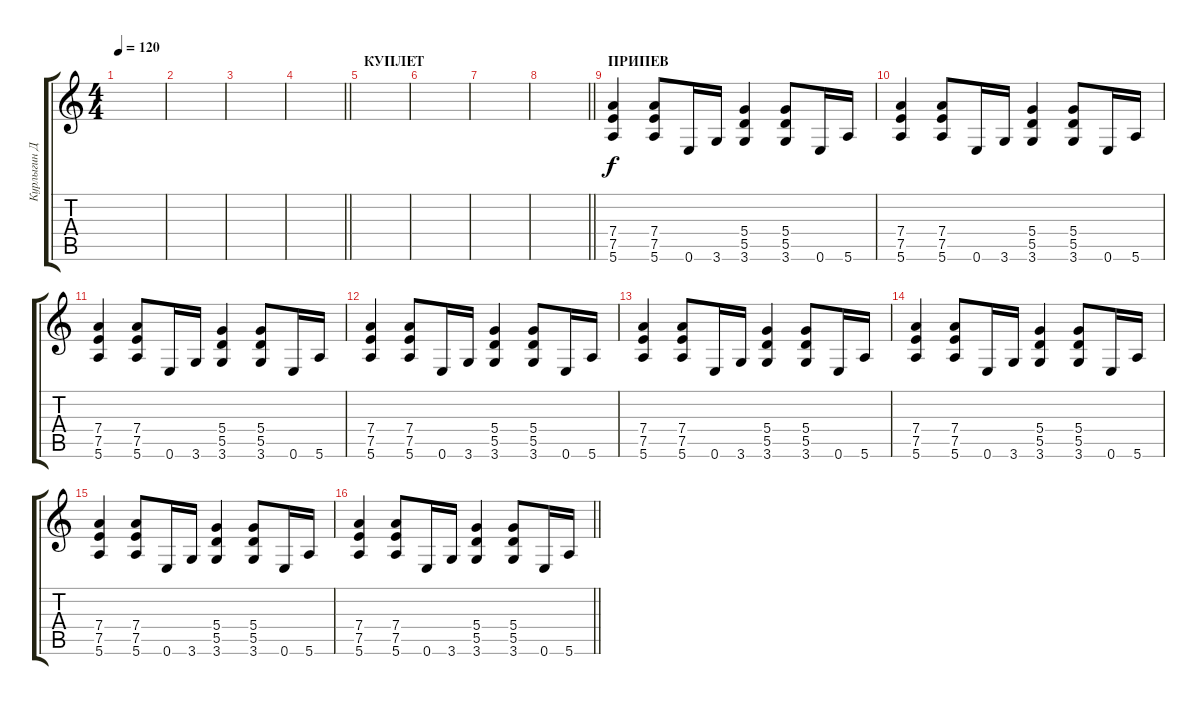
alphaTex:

\track ("Курлыгин Дмитрий" "Курлыгин Д") {instrument distortionguitar}
\staff {score tabs}
\tuning (E4 B3 G3 D3 A2 E2) {hide}
\ts (4 4)
\tempo 120
\clef g2
\ks c
|
|
|
\barLineRight lightlight
|
\section ("" "КУПЛЕТ")
|
|
|
\barLineRight lightlight
|
\section ("" "ПРИПЕВ")
(7.4 7.5 5.6).4 (7.4 7.5 5.6).8 0.6.16 3.6.16 (5.4 5.5 3.6).4 (5.4 5.5 3.6).8 0.6.16 5.6.16 |
(7.4 7.5 5.6).4 (7.4 7.5 5.6).8 0.6.16 3.6.16 (5.4 5.5 3.6).4 (5.4 5.5 3.6).8 0.6.16 5.6.16 |
(7.4 7.5 5.6).4 (7.4 7.5 5.6).8 0.6.16 3.6.16 (5.4 5.5 3.6).4 (5.4 5.5 3.6).8 0.6.16 5.6.16 |
(7.4 7.5 5.6).4 (7.4 7.5 5.6).8 0.6.16 3.6.16 (5.4 5.5 3.6).4 (5.4 5.5 3.6).8 0.6.16 5.6.16 |
(7.4 7.5 5.6).4 (7.4 7.5 5.6).8 0.6.16 3.6.16 (5.4 5.5 3.6).4 (5.4 5.5 3.6).8 0.6.16 5.6.16 |
(7.4 7.5 5.6).4 (7.4 7.5 5.6).8 0.6.16 3.6.16 (5.4 5.5 3.6).4 (5.4 5.5 3.6).8 0.6.16 5.6.16 |
(7.4 7.5 5.6).4 (7.4 7.5 5.6).8 0.6.16 3.6.16 (5.4 5.5 3.6).4 (5.4 5.5 3.6).8 0.6.16 5.6.16 |
\barLineRight lightlight
(7.4 7.5 5.6).4 (7.4 7.5 5.6).8 0.6.16 3.6.16 (5.4 5.5 3.6).4 (5.4 5.5 3.6).8 0.6.16 5.6.16
